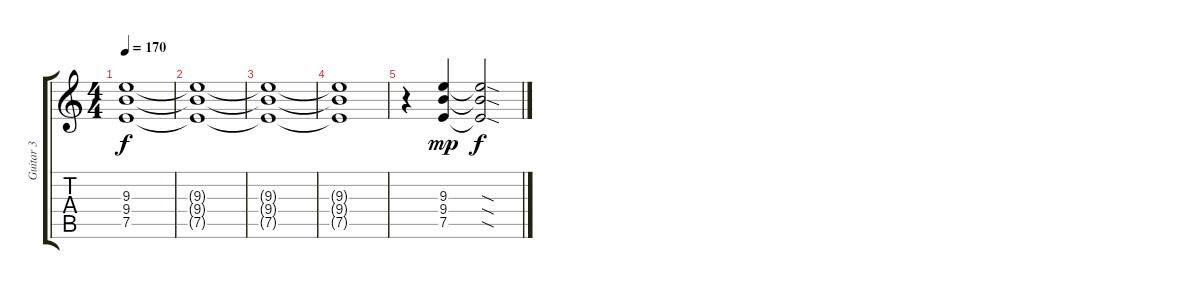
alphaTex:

\track ("Guitar 3" "Guitar 3") {instrument electricguitarclean}
\staff {score tabs}
\tuning (E4 B3 G3 D3 A2 E2) {hide}
\ts (4 4)
\tempo 170
\clef g2
\ks c
(9.3{t} 9.4{t} 7.5{t}).1{dy f} |
(9.3{t} 9.4{t} 7.5{t}).1 |
(9.3{t} 9.4{t} 7.5{t}).1 |
(9.3{t} 9.4{t} 7.5{t}).1 |
r.4 (9.3 9.4 7.5).4{dy mp} (9.3{sod t} 9.4{sod t} 7.5{sod t}).2{dy f}
